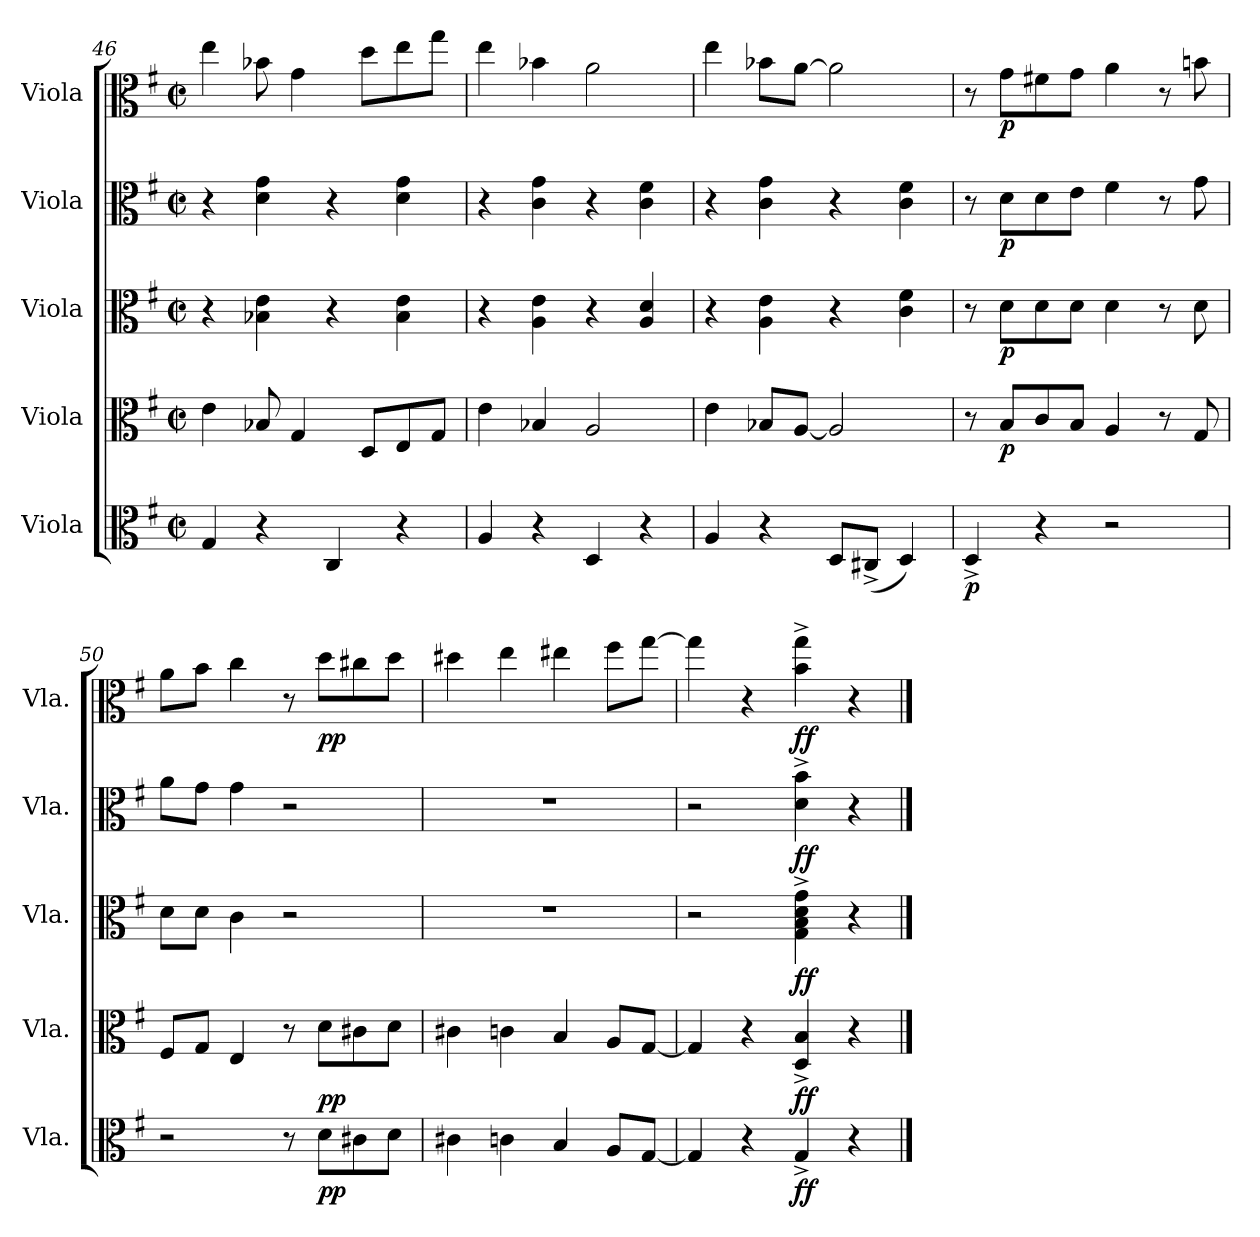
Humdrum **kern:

**kern	**dynam	**kern	**dynam	**kern	**dynam	**kern	**dynam	**kern	**dynam
*part5	*part5	*part4	*part4	*part3	*part3	*part2	*part2	*part1	*part1
*staff5	*staff5	*staff4	*staff4	*staff3	*staff3	*staff2	*staff2	*staff1	*staff1
*I"Viola	*	*I"Viola	*	*I"Viola	*	*I"Viola	*	*I"Viola	*
*I'Vla.	*	*I'Vla.	*	*I'Vla.	*	*I'Vla.	*	*I'Vla.	*
*clefC3	*	*clefC3	*	*clefC3	*	*clefC3	*	*clefC3	*
*k[f#]	*	*k[f#]	*	*k[f#]	*	*k[f#]	*	*k[f#]	*
*M4/4	*	*M4/4	*	*M4/4	*	*M4/4	*	*M4/4	*
*met(c|)	*	*met(c|)	*	*met(c|)	*	*met(c|)	*	*met(c|)	*
=46	=46	=46	=46	=46	=46	=46	=46	=46	=46
4G/	.	4e\	.	4r	.	4r	.	4ee\	.
4r	.	8B-X/	.	4B-X\ 4e\	.	4d\ 4g\	.	8b-X\	.
.	.	4G/	.	.	.	.	.	4g\	.
4C/	.	.	.	4r	.	4r	.	.	.
.	.	8D/L	.	.	.	.	.	8dd\L	.
4r	.	8E/	.	4B-\ 4e\	.	4d\ 4g\	.	8ee\	.
.	.	8G/J	.	.	.	.	.	8gg\J	.
=47	=47	=47	=47	=47	=47	=47	=47	=47	=47
4A/	.	4e\	.	4r	.	4r	.	4ee\	.
4r	.	4B-X/	.	4A\ 4e\	.	4c\ 4g\	.	4b-X\	.
4D/	.	2A/	.	4r	.	4r	.	2a\	.
4r	.	.	.	4A/ 4d/	.	4c\ 4f#\	.	.	.
=48	=48	=48	=48	=48	=48	=48	=48	=48	=48
4A/	.	4e\	.	4r	.	4r	.	4ee\	.
4r	.	8B-X/L	.	4A\ 4e\	.	4c\ 4g\	.	8b-X\L	.
.	.	[8A/J	.	.	.	.	.	[8a\J	.
8D/L	.	2A/]	.	4r	.	4r	.	2a\]	.
(8C#X^/J	.	.	.	.	.	.	.	.	.
4D/)	.	.	.	4c\ 4f#\	.	4c\ 4f#\	.	.	.
=49	=49	=49	=49	=49	=49	=49	=49	=49	=49
!	!LO:DY:b	!	!	!	!	!	!	!	!
4D^/	p	8r	.	8r	.	8r	.	8r	.
!	!	!	!LO:DY:b	!	!LO:DY:b	!	!LO:DY:b	!	!LO:DY:b
.	.	8B/L	p	8d\L	p	8d\L	p	8g\L	p
4r	.	8c/	.	8d\	.	8d\	.	8f#X\	.
.	.	8B/J	.	8d\J	.	8e\J	.	8g\J	.
2r	.	4A/	.	4d\	.	4f#\	.	4a\	.
.	.	8r	.	8r	.	8r	.	8r	.
.	.	8G/	.	8d\	.	8g\	.	8bn\	.
!!LO:LB:g=z
=50	=50	=50	=50	=50	=50	=50	=50	=50	=50
2r	.	8F#/L	.	8d\L	.	8a\L	.	8a\L	.
.	.	8G/J	.	8d\J	.	8g\J	.	8b\J	.
.	.	4E/	.	4c\	.	4g\	.	4cc\	.
8r	.	8r	.	2r	.	2r	.	8r	.
!	!LO:DY:b	!	!LO:DY:b	!	!	!	!	!	!LO:DY:b
8d\L	pp	8d\L	pp	.	.	.	.	8dd\L	pp
8c#X\	.	8c#X\	.	.	.	.	.	8cc#X\	.
8d\J	.	8d\J	.	.	.	.	.	8dd\J	.
=51	=51	=51	=51	=51	=51	=51	=51	=51	=51
4c#X\	.	4c#X\	.	1r	.	1r	.	4dd#X\	.
4cn\	.	4cn\	.	.	.	.	.	4ee\	.
4B/	.	4B/	.	.	.	.	.	4ee#X\	.
8A/L	.	8A/L	.	.	.	.	.	8ff#\L	.
[8G/J	.	[8G/J	.	.	.	.	.	[8gg\J	.
=52	=52	=52	=52	=52	=52	=52	=52	=52	=52
4G/]	.	4G/]	.	2r	.	2r	.	4gg\]	.
4r	.	4r	.	.	.	.	.	4r	.
!	!LO:DY:b	!	!LO:DY:b	!	!LO:DY:b	!	!LO:DY:b	!	!LO:DY:b
4G^/	ff	4D/^ 4B/^	ff	4G\^ 4B\^ 4d\^ 4g\^	ff	4d\^ 4b\^	ff	4b\^ 4gg\^	ff
4r	.	4r	.	4r	.	4r	.	4r	.
==	==	==	==	==	==	==	==	==	==
*-	*-	*-	*-	*-	*-	*-	*-	*-	*-
